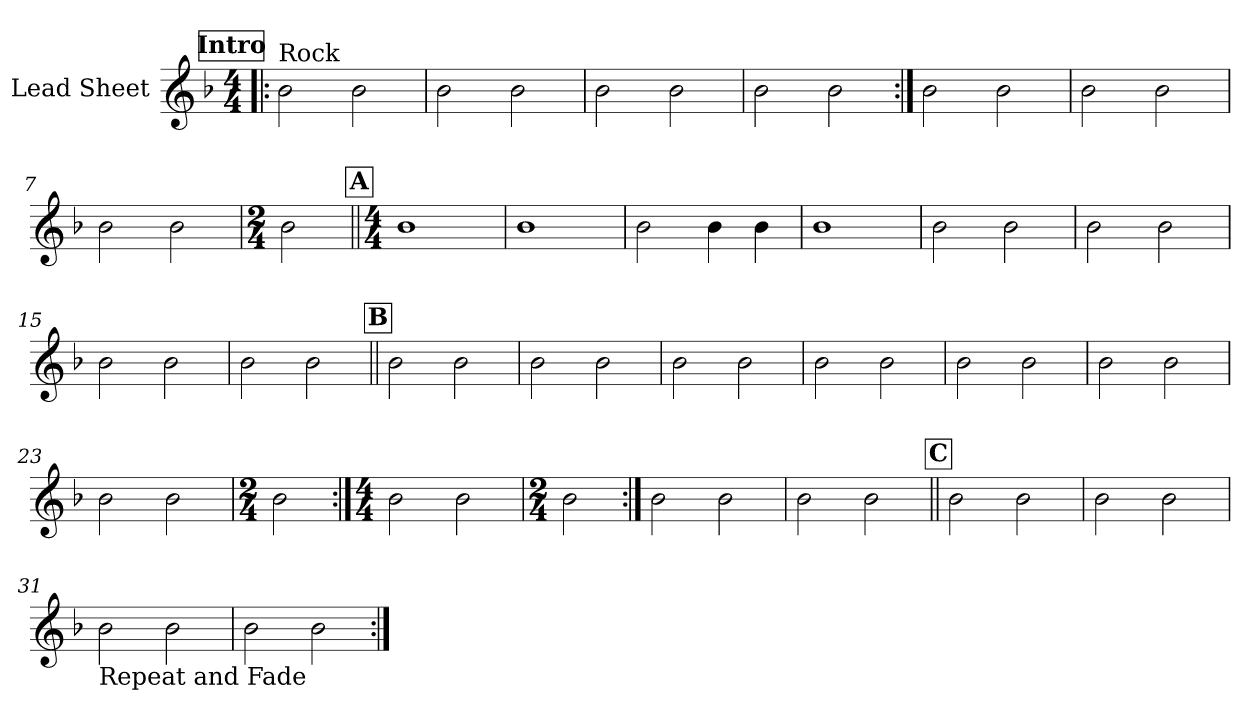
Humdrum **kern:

**kern
*part1
*staff1
*I"Lead Sheet
*clefG2
*k[b-]
*d:
*M4/4
*MM120
!!LO:REH:place=s1:a:fs=14:t=Intro
=1!|:
!LO:TX:a:t=Rock
2b-\
2b-\
=2
2b-\
2b-\
=3
2b-\
2b-\
=4
2b-\
2b-\
!!LO:LB:g=z
=5:|!
2b-\
2b-\
=6
2b-\
2b-\
=7
2b-\
2b-\
=8
*M2/4
2b-\
!!LO:LB:g=z
!!LO:REH:place=s1:a:fs=14:t=A
=9||
*M4/4
1b-
=10
1b-
=11
2b-\
4b-\
4b-\
=12
1b-
!!LO:LB:g=z
=13
2b-\
2b-\
=14
2b-\
2b-\
=15
2b-\
2b-\
=16
2b-\
2b-\
!!LO:LB:g=z
!!LO:REH:place=s1:a:fs=14:t=B
=17||
2b-\
2b-\
=18
2b-\
2b-\
=19
2b-\
2b-\
=20
2b-\
2b-\
!!LO:LB:g=z
=21
2b-\
2b-\
=22
2b-\
2b-\
=23
2b-\
2b-\
=24
*M2/4
2b-\
!!LO:LB:g=z
=25:|!
*M4/4
2b-\
2b-\
=26
*M2/4
2b-\
=27:|!
2b-\
2b-\
=28
2b-\
2b-\
!!LO:LB:g=z
!!LO:REH:place=s1:a:fs=14:t=C
=29||
2b-\
2b-\
=30
2b-\
2b-\
=31
!LO:TX:b:t=Repeat and Fade
2b-\
2b-\
=32
2b-\
2b-\
=:|!
*-
